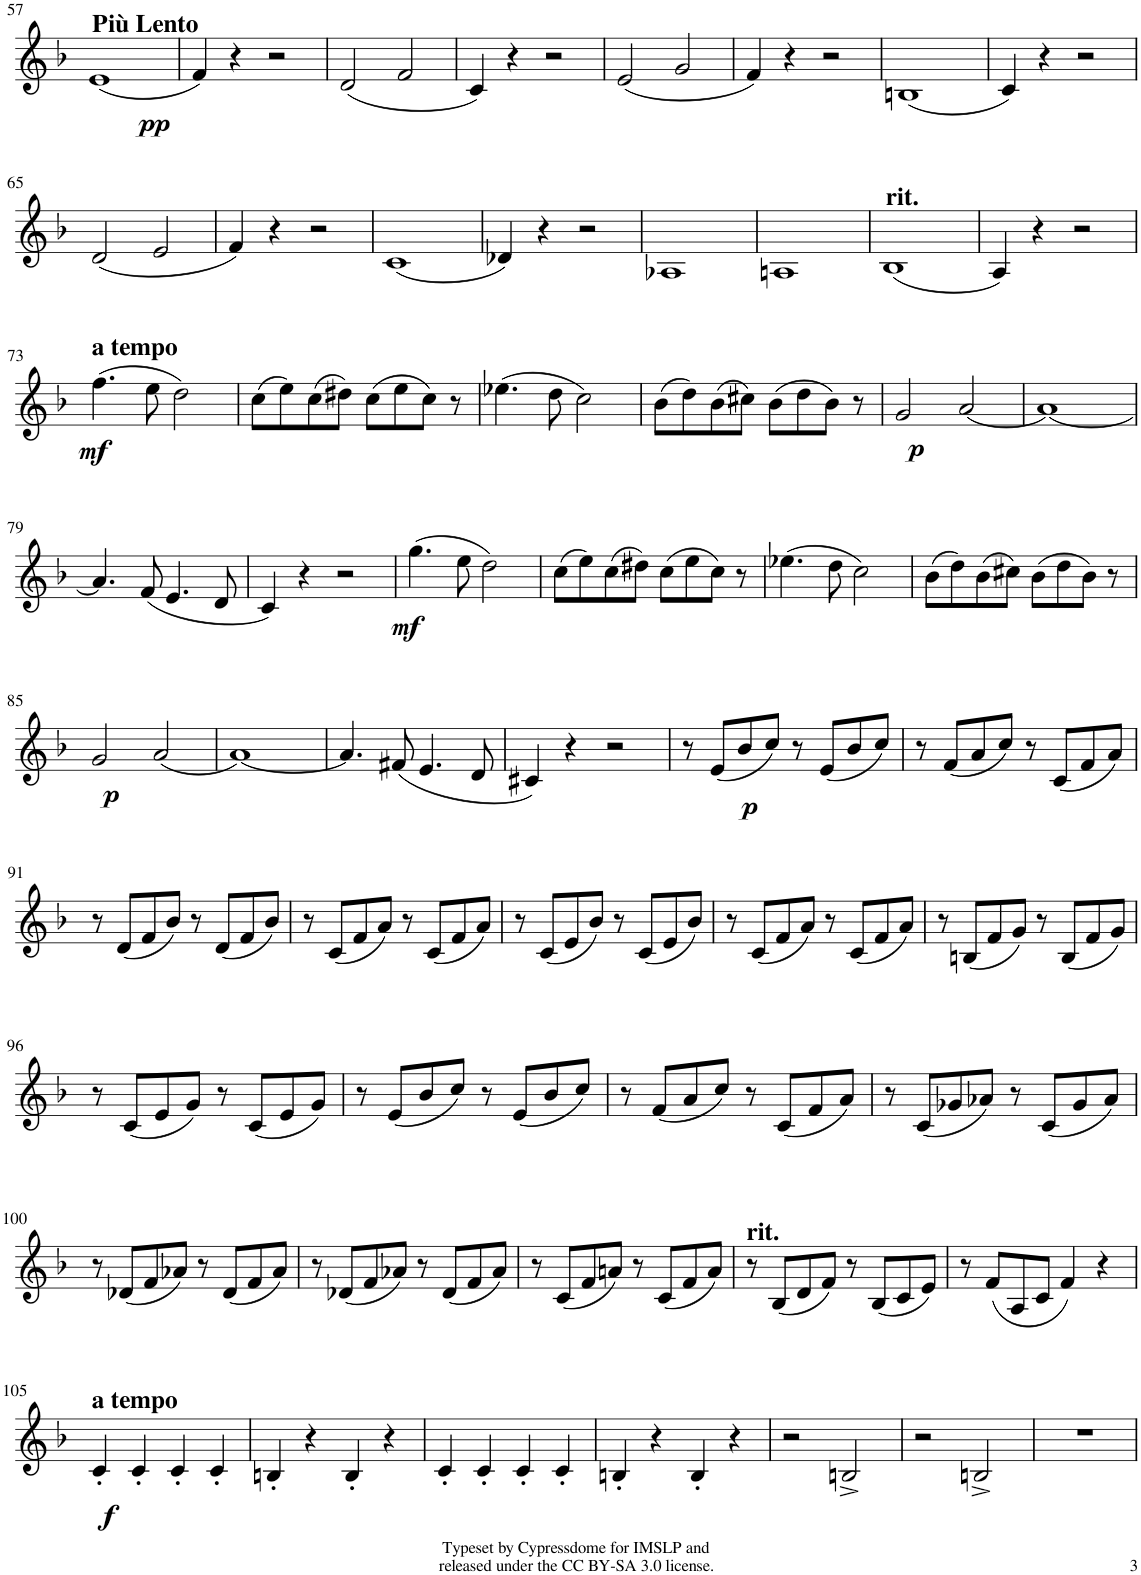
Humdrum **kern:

**kern	**dynam
*part1	*part1
*staff1	*staff1
*I"Violin	*
*I'Vln	*
!!LO:PB:g=z
*clefG2	*
*k[b-]	*
*M4/4	*
=57	=57
!LO:TX:a:B:t=Più Lento	!
!	!LO:DY:b
(1e	pp
=58	=58
4f/)	.
4r	.
2r	.
=59	=59
(2d/	.
2f/	.
=60	=60
4c/)	.
4r	.
2r	.
=61	=61
(2e/	.
2g/	.
=62	=62
4f/)	.
4r	.
2r	.
=63	=63
(1Bn	.
=64	=64
4c/)	.
4r	.
2r	.
!!LO:LB:g=z
=65	=65
(2d/	.
2e/	.
=66	=66
4f/)	.
4r	.
2r	.
=67	=67
(1c	.
=68	=68
4d-X/)	.
4r	.
2r	.
=69	=69
1A-X	.
=70	=70
1An	.
=71	=71
!LO:TX:a:B:t=rit.	!
(1B-	.
=72	=72
4A/)	.
4r	.
2r	.
!!LO:LB:g=z
=73	=73
!LO:TX:a:B:t=a tempo	!
!	!LO:DY:b
(4.ff\	mf
8ee\	.
2dd\)	.
=74	=74
(8cc\L	.
8ee\)	.
(8cc\	.
8dd#X\J)	.
(8cc\L	.
8ee\	.
8cc\J)	.
8r	.
=75	=75
(4.ee-X\	.
8dd\	.
2cc\)	.
=76	=76
(8b-\L	.
8dd\)	.
(8b-\	.
8cc#X\J)	.
(8b-\L	.
8dd\	.
8b-\J)	.
8r	.
=77	=77
!	!LO:DY:b
2g/	p
[2a/	.
=78	=78
1a_	.
!!LO:LB:g=z
=79	=79
4.a/]	.
(8f/	.
4.e/	.
8d/	.
=80	=80
4c/)	.
4r	.
2r	.
=81	=81
!	!LO:DY:b
(4.gg\	mf
8ee\	.
2dd\)	.
=82	=82
(8cc\L	.
8ee\)	.
(8cc\	.
8dd#X\J)	.
(8cc\L	.
8ee\	.
8cc\J)	.
8r	.
=83	=83
(4.ee-X\	.
8dd\	.
2cc\)	.
=84	=84
(8b-\L	.
8dd\)	.
(8b-\	.
8cc#X\J)	.
(8b-\L	.
8dd\	.
8b-\J)	.
8r	.
!!LO:LB:g=z
=85	=85
!	!LO:DY:b
2g/	p
(2a/	.
=86	=86
[1a)	.
=87	=87
4.a/]	.
(8f#X/	.
4.e/	.
8d/	.
=88	=88
4c#X/)	.
4r	.
2r	.
=89	=89
8r	.
!	!LO:DY:b
(8e/L	p
8b-/	.
8cc/J)	.
8r	.
(8e/L	.
8b-/	.
8cc/J)	.
=90	=90
8r	.
(8f/L	.
8a/	.
8cc/J)	.
8r	.
(8c/L	.
8f/	.
8a/J)	.
!!LO:LB:g=z
=91	=91
8r	.
(8d/L	.
8f/	.
8b-/J)	.
8r	.
(8d/L	.
8f/	.
8b-/J)	.
=92	=92
8r	.
(8c/L	.
8f/	.
8a/J)	.
8r	.
(8c/L	.
8f/	.
8a/J)	.
=93	=93
8r	.
(8c/L	.
8e/	.
8b-/J)	.
8r	.
(8c/L	.
8e/	.
8b-/J)	.
=94	=94
8r	.
(8c/L	.
8f/	.
8a/J)	.
8r	.
(8c/L	.
8f/	.
8a/J)	.
=95	=95
8r	.
(8Bn/L	.
8f/	.
8g/J)	.
8r	.
(8B/L	.
8f/	.
8g/J)	.
!!LO:LB:g=z
=96	=96
8r	.
(8c/L	.
8e/	.
8g/J)	.
8r	.
(8c/L	.
8e/	.
8g/J)	.
=97	=97
8r	.
(8e/L	.
8b-/	.
8cc/J)	.
8r	.
(8e/L	.
8b-/	.
8cc/J)	.
=98	=98
8r	.
(8f/L	.
8a/	.
8cc/J)	.
8r	.
(8c/L	.
8f/	.
8a/J)	.
=99	=99
8r	.
(8c/L	.
8g-X/	.
8a-X/J)	.
8r	.
(8c/L	.
8g-/	.
8a-/J)	.
!!LO:LB:g=z
=100	=100
8r	.
(8d-X/L	.
8f/	.
8a-X/J)	.
8r	.
(8d-/L	.
8f/	.
8a-/J)	.
=101	=101
8r	.
(8d-X/L	.
8f/	.
8a-X/J)	.
8r	.
(8d-/L	.
8f/	.
8a-/J)	.
=102	=102
8r	.
(8c/L	.
8f/	.
8an/J)	.
8r	.
(8c/L	.
8f/	.
8a/J)	.
=103	=103
!LO:TX:a:B:t=rit.	!
8r	.
(8B-/L	.
8d/	.
8f/J)	.
8r	.
(8B-/L	.
8c/	.
8e/J)	.
=104	=104
8r	.
(8f/L	.
8A/	.
8c/J	.
4f/)	.
4r	.
!!LO:LB:g=z
=105	=105
!LO:TX:a:B:t=a tempo	!
!	!LO:DY:b
4c'/	f
4c'/	.
4c'/	.
4c'/	.
=106	=106
4Bn'/	.
4r	.
4B'/	.
4r	.
=107	=107
4c'/	.
4c'/	.
4c'/	.
4c'/	.
=108	=108
4Bn'/	.
4r	.
4B'/	.
4r	.
=109	=109
2r	.
2Bn^/	.
=110	=110
2r	.
2Bn^/	.
=111	=111
1r	.
=	=
*-	*-
